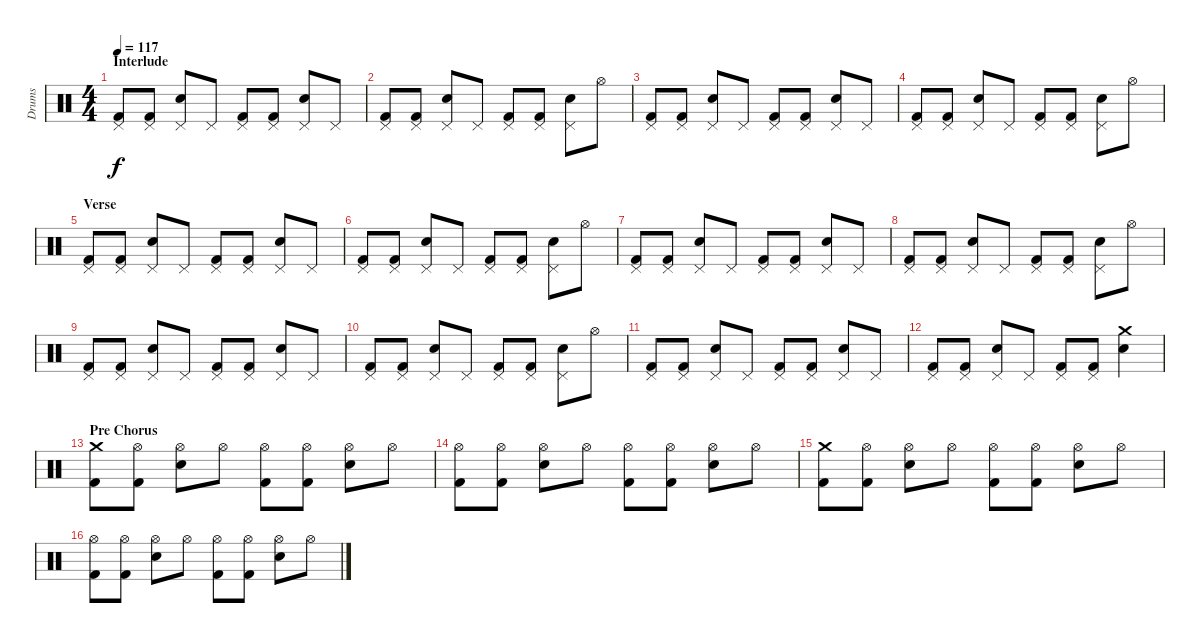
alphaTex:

\track ("Drums" "Drums") {instrument percussion}
\staff {score}
\articulation defaults
\ts (4 4)
\section ("" "Interlude")
\tempo 117
\clef neutral
\ks c
("Pedal Hi-Hat (hit)" "Kick (hit) 2").8{dy f} ("Pedal Hi-Hat (hit)" "Kick (hit) 2").8 ("Pedal Hi-Hat (hit)" "Electric Snare (hit)").8 "Pedal Hi-Hat (hit)".8 ("Pedal Hi-Hat (hit)" "Kick (hit) 2").8 ("Pedal Hi-Hat (hit)" "Kick (hit) 2").8 ("Pedal Hi-Hat (hit)" "Electric Snare (hit)").8 "Pedal Hi-Hat (hit)".8 |
("Pedal Hi-Hat (hit)" "Kick (hit) 2").8 ("Pedal Hi-Hat (hit)" "Kick (hit) 2").8 ("Pedal Hi-Hat (hit)" "Electric Snare (hit)").8 "Pedal Hi-Hat (hit)".8 ("Pedal Hi-Hat (hit)" "Kick (hit) 2").8 ("Pedal Hi-Hat (hit)" "Kick (hit) 2").8 ("Pedal Hi-Hat (hit)" "Electric Snare (hit)").8 "Hi-Hat (open)".8 |
("Pedal Hi-Hat (hit)" "Kick (hit) 2").8 ("Pedal Hi-Hat (hit)" "Kick (hit) 2").8 ("Pedal Hi-Hat (hit)" "Electric Snare (hit)").8 "Pedal Hi-Hat (hit)".8 ("Pedal Hi-Hat (hit)" "Kick (hit) 2").8 ("Pedal Hi-Hat (hit)" "Kick (hit) 2").8 ("Pedal Hi-Hat (hit)" "Electric Snare (hit)").8 "Pedal Hi-Hat (hit)".8 |
("Pedal Hi-Hat (hit)" "Kick (hit) 2").8 ("Pedal Hi-Hat (hit)" "Kick (hit) 2").8 ("Pedal Hi-Hat (hit)" "Electric Snare (hit)").8 "Pedal Hi-Hat (hit)".8 ("Pedal Hi-Hat (hit)" "Kick (hit) 2").8 ("Pedal Hi-Hat (hit)" "Kick (hit) 2").8 ("Pedal Hi-Hat (hit)" "Electric Snare (hit)").8 "Hi-Hat (open)".8 |
\section ("" "Verse")
("Pedal Hi-Hat (hit)" "Kick (hit) 2").8 ("Pedal Hi-Hat (hit)" "Kick (hit) 2").8 ("Pedal Hi-Hat (hit)" "Electric Snare (hit)").8 "Pedal Hi-Hat (hit)".8 ("Pedal Hi-Hat (hit)" "Kick (hit) 2").8 ("Pedal Hi-Hat (hit)" "Kick (hit) 2").8 ("Pedal Hi-Hat (hit)" "Electric Snare (hit)").8 "Pedal Hi-Hat (hit)".8 |
("Pedal Hi-Hat (hit)" "Kick (hit) 2").8 ("Pedal Hi-Hat (hit)" "Kick (hit) 2").8 ("Pedal Hi-Hat (hit)" "Electric Snare (hit)").8 "Pedal Hi-Hat (hit)".8 ("Pedal Hi-Hat (hit)" "Kick (hit) 2").8 ("Pedal Hi-Hat (hit)" "Kick (hit) 2").8 ("Pedal Hi-Hat (hit)" "Electric Snare (hit)").8 "Hi-Hat (open)".8 |
("Pedal Hi-Hat (hit)" "Kick (hit) 2").8 ("Pedal Hi-Hat (hit)" "Kick (hit) 2").8 ("Pedal Hi-Hat (hit)" "Electric Snare (hit)").8 "Pedal Hi-Hat (hit)".8 ("Pedal Hi-Hat (hit)" "Kick (hit) 2").8 ("Pedal Hi-Hat (hit)" "Kick (hit) 2").8 ("Pedal Hi-Hat (hit)" "Electric Snare (hit)").8 "Pedal Hi-Hat (hit)".8 |
("Pedal Hi-Hat (hit)" "Kick (hit) 2").8 ("Pedal Hi-Hat (hit)" "Kick (hit) 2").8 ("Pedal Hi-Hat (hit)" "Electric Snare (hit)").8 "Pedal Hi-Hat (hit)".8 ("Pedal Hi-Hat (hit)" "Kick (hit) 2").8 ("Pedal Hi-Hat (hit)" "Kick (hit) 2").8 ("Pedal Hi-Hat (hit)" "Electric Snare (hit)").8 "Hi-Hat (open)".8 |
("Pedal Hi-Hat (hit)" "Kick (hit) 2").8 ("Pedal Hi-Hat (hit)" "Kick (hit) 2").8 ("Pedal Hi-Hat (hit)" "Electric Snare (hit)").8 "Pedal Hi-Hat (hit)".8 ("Pedal Hi-Hat (hit)" "Kick (hit) 2").8 ("Pedal Hi-Hat (hit)" "Kick (hit) 2").8 ("Pedal Hi-Hat (hit)" "Electric Snare (hit)").8 "Pedal Hi-Hat (hit)".8 |
("Pedal Hi-Hat (hit)" "Kick (hit) 2").8 ("Pedal Hi-Hat (hit)" "Kick (hit) 2").8 ("Pedal Hi-Hat (hit)" "Electric Snare (hit)").8 "Pedal Hi-Hat (hit)".8 ("Pedal Hi-Hat (hit)" "Kick (hit) 2").8 ("Pedal Hi-Hat (hit)" "Kick (hit) 2").8 ("Pedal Hi-Hat (hit)" "Electric Snare (hit)").8 "Hi-Hat (open)".8 |
("Pedal Hi-Hat (hit)" "Kick (hit) 2").8 ("Pedal Hi-Hat (hit)" "Kick (hit) 2").8 ("Pedal Hi-Hat (hit)" "Electric Snare (hit)").8 "Pedal Hi-Hat (hit)".8 ("Pedal Hi-Hat (hit)" "Kick (hit) 2").8 ("Pedal Hi-Hat (hit)" "Kick (hit) 2").8 ("Pedal Hi-Hat (hit)" "Electric Snare (hit)").8 "Pedal Hi-Hat (hit)".8 |
("Pedal Hi-Hat (hit)" "Kick (hit) 2").8 ("Pedal Hi-Hat (hit)" "Kick (hit) 2").8 ("Pedal Hi-Hat (hit)" "Electric Snare (hit)").8 "Pedal Hi-Hat (hit)".8 ("Pedal Hi-Hat (hit)" "Kick (hit) 2").8 ("Pedal Hi-Hat (hit)" "Kick (hit) 2").8 ("Crash medium (hit)" "Electric Snare (hit)").4 |
\section ("" "Pre Chorus")
("Crash medium (hit)" "Kick (hit) 2").8 ("Hi-Hat (open)" "Kick (hit) 2").8 ("Hi-Hat (open)" "Electric Snare (hit)").8 "Hi-Hat (open)".8 ("Hi-Hat (open)" "Kick (hit) 2").8 ("Hi-Hat (open)" "Kick (hit) 2").8 ("Hi-Hat (open)" "Electric Snare (hit)").8 "Hi-Hat (open)".8 |
("Hi-Hat (open)" "Kick (hit) 2").8 ("Hi-Hat (open)" "Kick (hit) 2").8 ("Hi-Hat (open)" "Electric Snare (hit)").8 "Hi-Hat (open)".8 ("Hi-Hat (open)" "Kick (hit) 2").8 ("Hi-Hat (open)" "Kick (hit) 2").8 ("Hi-Hat (open)" "Electric Snare (hit)").8 "Hi-Hat (open)".8 |
("Crash medium (hit)" "Kick (hit) 2").8 ("Hi-Hat (open)" "Kick (hit) 2").8 ("Hi-Hat (open)" "Electric Snare (hit)").8 "Hi-Hat (open)".8 ("Hi-Hat (open)" "Kick (hit) 2").8 ("Hi-Hat (open)" "Kick (hit) 2").8 ("Hi-Hat (open)" "Electric Snare (hit)").8 "Hi-Hat (open)".8 |
("Hi-Hat (open)" "Kick (hit) 2").8 ("Hi-Hat (open)" "Kick (hit) 2").8 ("Hi-Hat (open)" "Electric Snare (hit)").8 "Hi-Hat (open)".8 ("Hi-Hat (open)" "Kick (hit) 2").8 ("Hi-Hat (open)" "Kick (hit) 2").8 ("Hi-Hat (open)" "Electric Snare (hit)").8 "Hi-Hat (open)".8
